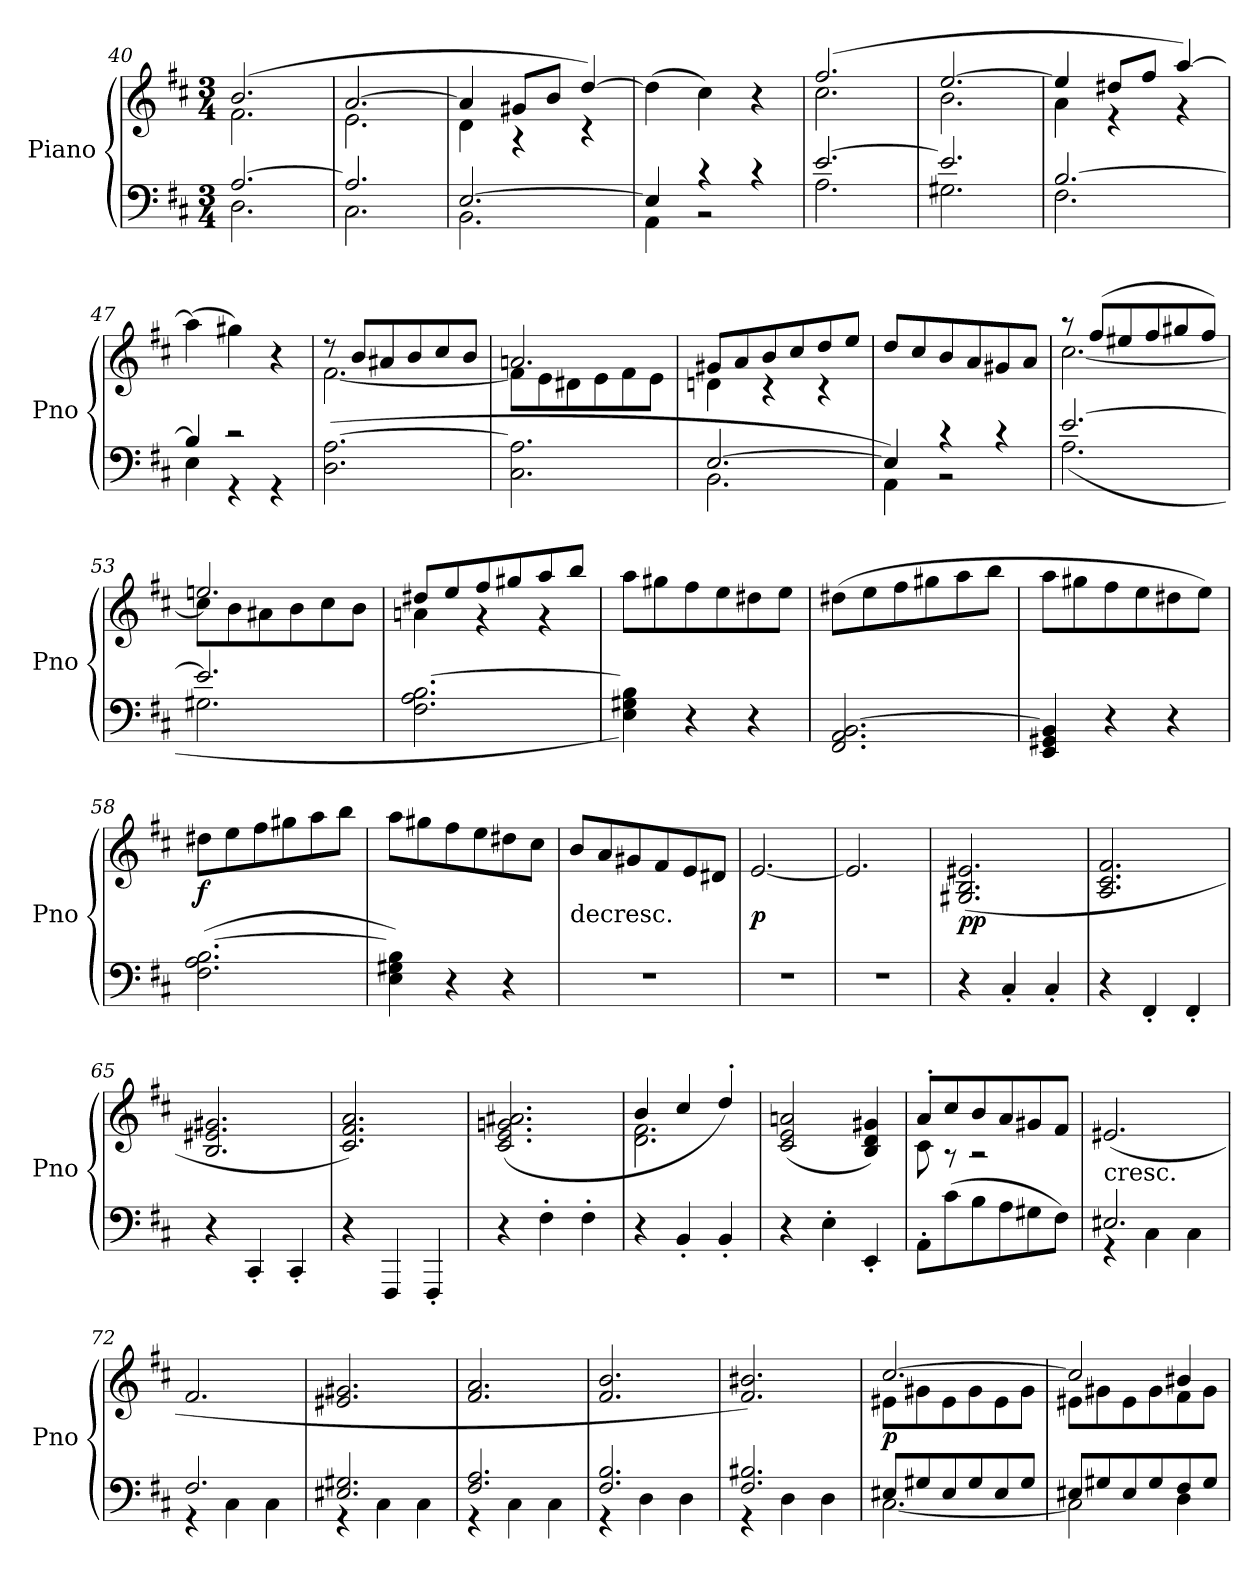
**kern	**kern	**dynam
*part1	*part1	*part1
*staff2	*staff1	*staff1/2
*I"Piano	*	*
*I'Pno	*	*
*clefF4	*clefG2	*
*k[f#c#]	*k[f#c#]	*
*D:	*D:	*
*M3/4	*M3/4	*
=40	=40	=40
*^	*^	*
[2.A/	2.D\	(2.b/	2.f#\	.
=41	=41	=41	=41	=41
2.A/]	2.C#\	[2.a/	2.e\	.
=42	=42	=42	=42	=42
[2.E/	2.BB\	4a/]	4d\	.
.	.	8g#X/L	4r	.
.	.	8b/J	.	.
.	.	[4dd/)	4r	.
*	*	*v	*v	*
=43	=43	=43	=43
4E/]	4AA\	(4dd\]	.
4r	2r	4cc#\)	.
4r	.	4r	.
=44	=44	=44	=44
*	*	*^	*
[2.e/	2.A\	(2.ff#/	2.cc#\	.
=45	=45	=45	=45	=45
2.e/]	2.G#X\	[2.ee/	2.b\	.
=46	=46	=46	=46	=46
[2.B/	2.F#\	4ee/]	4a\	.
.	.	8dd#X/L	4r	.
.	.	8ff#/J	.	.
.	.	[4aa/)	4r	.
*	*	*v	*v	*
=47	=47	=47	=47
4B/]	4E\	(4aa\]	.
2r	4r	4gg#X\)	.
.	4r	4r	.
*v	*v	*	*
=48	=48	=48
*	*^	*
(2.D\ [2.A\	8r	[2.f#\	.
.	8b/L	.	.
.	8a#X/	.	.
.	8b/	.	.
.	8cc#/	.	.
.	8b/J	.	.
=49	=49	=49	=49
2.C#\ 2.A]\	2.an/	8f#\L]	.
.	.	8e\	.
.	.	8d#X\	.
.	.	8e\	.
.	.	8f#\	.
.	.	8e\J	.
=50	=50	=50	=50
*^	*	*	*
[2.E/	2.BB\	8g#X/L	4dn\	.
.	.	8a/	.	.
.	.	8b/	4r	.
.	.	8cc#/	.	.
.	.	8dd/	4r	.
.	.	8ee/J	.	.
*	*	*v	*v	*
=51	=51	=51	=51
4E/]	4AA\)	8dd/L	.
.	.	8cc#/	.
4r	2r	8b/	.
.	.	8a/	.
4r	.	8g#X/	.
.	.	8a/J	.
=52	=52	=52	=52
*	*	*^	*
[2.e/	(2.A\	8r	[2.cc#\	.
.	.	(8ff#/L	.	.
.	.	8ee#X/	.	.
.	.	8ff#/	.	.
.	.	8gg#X/	.	.
.	.	8ff#/J)	.	.
=53	=53	=53	=53	=53
2.e/]	2.G#X\	2.een/	8cc#\L]	.
.	.	.	8b\	.
.	.	.	8a#X\	.
.	.	.	8b\	.
.	.	.	8cc#\	.
.	.	.	8b\J	.
*v	*v	*	*	*
=54	=54	=54	=54
2.F#\ 2.A\ [2.B\	8dd#X/L	4an\	.
.	8ee/	.	.
.	8ff#/	4r	.
.	8gg#X/	.	.
.	8aa/	4r	.
.	8bb/J	.	.
*	*v	*v	*
=55	=55	=55
4E\ 4G#X\ 4B]\)	8aa\L	.
.	8gg#X\	.
4r	8ff#\	.
.	8ee\	.
4r	8dd#X\	.
.	8ee\J	.
=56	=56	=56
2.FF#/ 2.AA/ [2.BB/	(8dd#X\L	.
.	8ee\	.
.	8ff#\	.
.	8gg#X\	.
.	8aa\	.
.	8bb\J	.
=57	=57	=57
4EE/ 4GG#X/ 4BB]/	8aa\L	.
.	8gg#X\	.
4r	8ff#\	.
.	8ee\	.
4r	8dd#X\	.
.	8ee\J)	.
=58	=58	=58
(2.F#\ 2.A\ [2.B\	8dd#X\L	f
.	8ee\	.
.	8ff#\	.
.	8gg#X\	.
.	8aa\	.
.	8bb\J	.
=59	=59	=59
4E\ 4G#X\ 4B]\)	8aa\L	.
.	8gg#X\	.
4r	8ff#\	.
.	8ee\	.
4r	8dd#X\	.
.	8cc#\J	.
=60	=60	=60
!	!LO:TX:c:t=decresc.	!
2.r	8b/L	.
.	8a/	.
.	8g#X/	.
.	8f#/	.
.	8e/	.
.	8d#X/J	.
=61	=61	=61
2.r	[2.e/	p
=62	=62	=62
2.r	2.e/]	.
=63	=63	=63
4r	(2.G#X/ 2.B/ 2.e#X/	pp
4C#'/	.	.
4C#'/	.	.
=64	=64	=64
4r	2.A/ 2.c#/ 2.f#/	.
4FF#'/	.	.
4FF#'/	.	.
=65	=65	=65
4r	2.B/ 2.e#X/ 2.g#X/	.
4CC#'/	.	.
4CC#'/	.	.
=66	=66	=66
4r	2.c#/ 2.f#/ 2.a/)	.
4FFF#/	.	.
4FFF#'/	.	.
=67	=67	=67
4r	(2.c#/ 2.e/ 2.gn/ 2.a#X/	.
4F#'\	.	.
4F#'\	.	.
=68	=68	=68
*	*^	*
4r	4b/	2.d\ 2.f#\	.
4BB'/	4cc#/	.	.
4BB'/	4dd'/)	.	.
*	*v	*v	*
=69	=69	=69
4r	(2c#/ 2e/ 2an/	.
4E'\	.	.
4EE'/	4B/ 4d/ 4g#X/)	.
=70	=70	=70
*	*^	*
8AA'\L	8a'/L	8c#\	.
(8c#\	8cc#/	8r	.
8B\	8b/	2r	.
8A\	8a/	.	.
8G#X\	8g#X/	.	.
8F#\J)	8f#/J	.	.
*	*v	*v	*
=71	=71	=71
*^	*	*
!	!	!LO:TX:c:t=cresc.	!
2.E#X/	4r	(2.e#X/	.
.	4C#\	.	.
.	4C#\	.	.
=72	=72	=72	=72
2.F#/	4r	2.f#/	.
.	4C#\	.	.
.	4C#\	.	.
=73	=73	=73	=73
2.E#X/ 2.G#X/	4r	2.e#X/ 2.g#X/	.
.	4C#\	.	.
.	4C#\	.	.
=74	=74	=74	=74
2.F#/ 2.A/	4r	2.f#/ 2.a/	.
.	4C#\	.	.
.	4C#\	.	.
=75	=75	=75	=75
2.F#/ 2.B/	4r	2.f#/ 2.b/	.
.	4D\	.	.
.	4D\	.	.
=76	=76	=76	=76
2.F#/ 2.B#X/	4r	2.f#/ 2.b#X/)	.
.	4D\	.	.
.	4D\	.	.
=77	=77	=77	=77
*	*	*^	*
8E#X/L	[2.C#\	[2.cc#/	8e#X\L	p
8G#X/	.	.	8g#X\	.
8E#/	.	.	8e#\	.
8G#/	.	.	8g#\	.
8E#/	.	.	8e#\	.
8G#/J	.	.	8g#\J	.
=78	=78	=78	=78	=78
8E#X/L	2C#\]	2cc#/]	8e#X\L	.
8G#X/	.	.	8g#X\	.
8E#/	.	.	8e#\	.
8G#/	.	.	8g#\	.
8F#/	4D\	4b#X/	8f#\	.
8G#/J	.	.	8g#\J	.
*v	*v	*	*	*
*	*v	*v	*
=	=	=
*-	*-	*-
